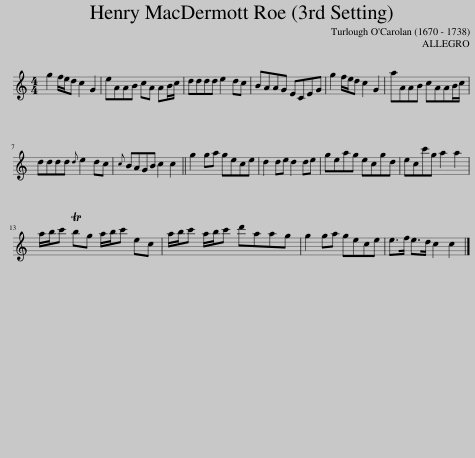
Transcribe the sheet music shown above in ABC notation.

X:1
L:1/8
M:4/4
I:linebreak $
K:C
V:1 treble
V:1
 g2 f/e/d c2 G2 | eAAB cA AB/c/ | dddd e2 dc | BAAG ECEG | g2 f/e/d c2 G2 | %5
 aAAB cAAB/c/ |$ dddd{d} e2 dc |{c} BAGB c2 c2 || g2 ga gece | d2 de d2 de | %10
 geag ecgd | ecc'g a2 a2 |$ a/b/c' Tbg a/b/c' ec | a/b/c' a/b/c' d'aag | g2 ga gece | %15
 e>f e>d c2 c2 |] %16
